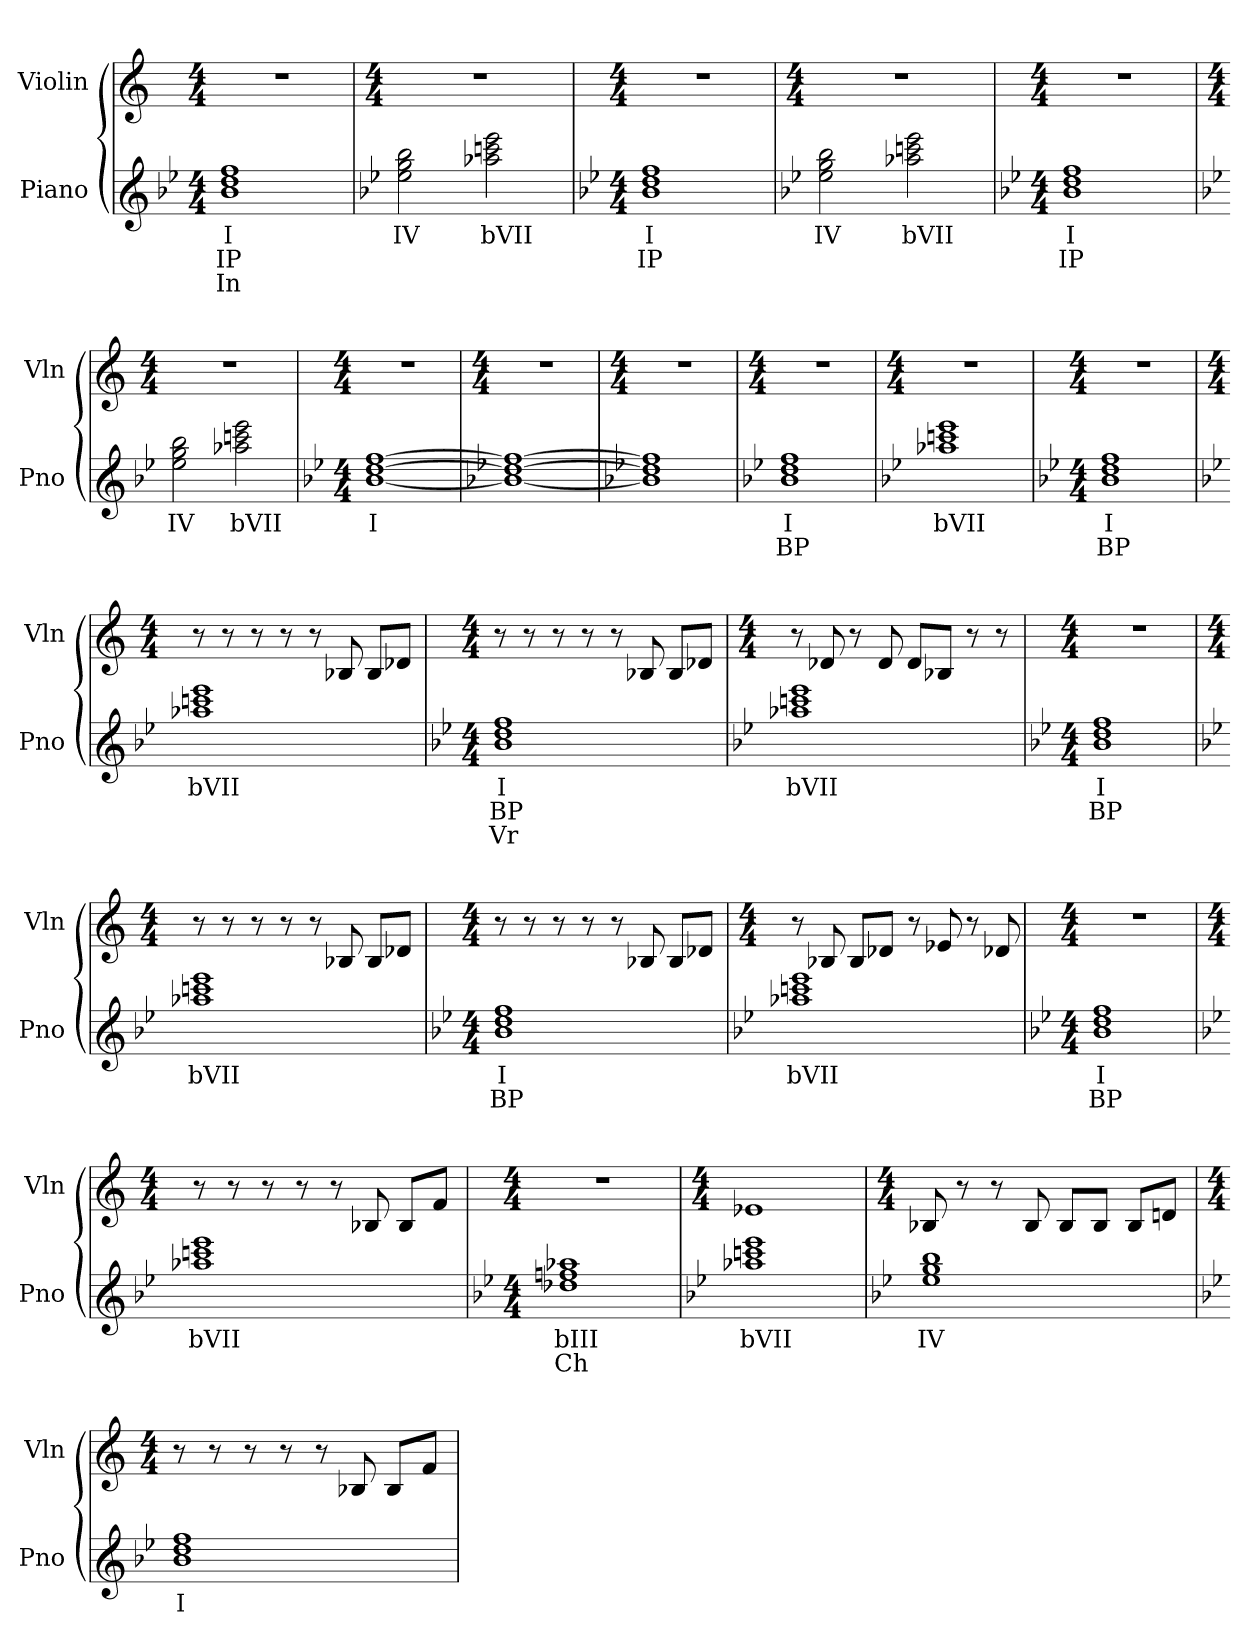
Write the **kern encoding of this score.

**kern	**text	**text	**text	**kern
*part2	*part2	*part2	*part2	*part1
*staff2	*staff2	*staff2	*staff2	*staff1
*I"Piano	*	*	*	*I"Violin
*I'Pno	*	*	*	*I'Vln
*k[b-e-]	*	*	*	*
*B-:	*	*	*	*
*M4/4	*	*	*	*M4/4
=	=	=	=	=
1b- 1dd 1ff	I	IP	In	1r
=	=	=	=	=
*k[b-e-]	*	*	*	*
*B-:	*	*	*	*
*	*	*	*	*M4/4
2ee- 2gg 2bb-	IV	.	.	1r
2aa-X 2cccn 2eee-	bVII	.	.	.
=	=	=	=	=
*k[b-e-]	*	*	*	*
*B-:	*	*	*	*
*M4/4	*	*	*	*M4/4
1b- 1dd 1ff	I	IP	.	1r
=	=	=	=	=
*k[b-e-]	*	*	*	*
*B-:	*	*	*	*
*	*	*	*	*M4/4
2ee- 2gg 2bb-	IV	.	.	1r
2aa-X 2cccn 2eee-	bVII	.	.	.
=	=	=	=	=
*k[b-e-]	*	*	*	*
*B-:	*	*	*	*
*M4/4	*	*	*	*M4/4
1b- 1dd 1ff	I	IP	.	1r
=	=	=	=	=
*k[b-e-]	*	*	*	*
*B-:	*	*	*	*
*	*	*	*	*M4/4
2ee- 2gg 2bb-	IV	.	.	1r
2aa-X 2cccn 2eee-	bVII	.	.	.
=	=	=	=	=
*k[b-e-]	*	*	*	*
*B-:	*	*	*	*
*M4/4	*	*	*	*M4/4
[1b- [1dd [1ff	I	.	.	1r
=	=	=	=	=
*k[b-e-]	*	*	*	*
*B-:	*	*	*	*
*	*	*	*	*M4/4
1b-_ 1dd_ 1ff_	.	.	.	1r
=	=	=	=	=
*k[b-e-]	*	*	*	*
*B-:	*	*	*	*
*	*	*	*	*M4/4
1b-] 1dd] 1ff]	.	.	.	1r
=	=	=	=	=
*k[b-e-]	*	*	*	*
*B-:	*	*	*	*
*	*	*	*	*M4/4
1b- 1dd 1ff	I	BP	.	1r
=	=	=	=	=
*k[b-e-]	*	*	*	*
*B-:	*	*	*	*
*	*	*	*	*M4/4
1aa-X 1cccn 1eee-	bVII	.	.	1r
=	=	=	=	=
*k[b-e-]	*	*	*	*
*B-:	*	*	*	*
*M4/4	*	*	*	*M4/4
1b- 1dd 1ff	I	BP	.	1r
=	=	=	=	=
*k[b-e-]	*	*	*	*
*B-:	*	*	*	*
*	*	*	*	*M4/4
1aa-X 1cccn 1eee-	bVII	.	.	8r
.	.	.	.	8r
.	.	.	.	8r
.	.	.	.	8r
.	.	.	.	8r
.	.	.	.	8B-X
.	.	.	.	8B-L
.	.	.	.	8d-XJ
=	=	=	=	=
*k[b-e-]	*	*	*	*
*B-:	*	*	*	*
*M4/4	*	*	*	*M4/4
1b- 1dd 1ff	I	BP	Vr	8r
.	.	.	.	8r
.	.	.	.	8r
.	.	.	.	8r
.	.	.	.	8r
.	.	.	.	8B-X
.	.	.	.	8B-L
.	.	.	.	8d-XJ
=	=	=	=	=
*k[b-e-]	*	*	*	*
*B-:	*	*	*	*
*	*	*	*	*M4/4
1aa-X 1cccn 1eee-	bVII	.	.	8r
.	.	.	.	8d-X
.	.	.	.	8r
.	.	.	.	8d-
.	.	.	.	8d-L
.	.	.	.	8B-XJ
.	.	.	.	8r
.	.	.	.	8r
=	=	=	=	=
*k[b-e-]	*	*	*	*
*B-:	*	*	*	*
*M4/4	*	*	*	*M4/4
1b- 1dd 1ff	I	BP	.	1r
=	=	=	=	=
*k[b-e-]	*	*	*	*
*B-:	*	*	*	*
*	*	*	*	*M4/4
1aa-X 1cccn 1eee-	bVII	.	.	8r
.	.	.	.	8r
.	.	.	.	8r
.	.	.	.	8r
.	.	.	.	8r
.	.	.	.	8B-X
.	.	.	.	8B-L
.	.	.	.	8d-XJ
=	=	=	=	=
*k[b-e-]	*	*	*	*
*B-:	*	*	*	*
*M4/4	*	*	*	*M4/4
1b- 1dd 1ff	I	BP	.	8r
.	.	.	.	8r
.	.	.	.	8r
.	.	.	.	8r
.	.	.	.	8r
.	.	.	.	8B-X
.	.	.	.	8B-L
.	.	.	.	8d-XJ
=	=	=	=	=
*k[b-e-]	*	*	*	*
*B-:	*	*	*	*
*	*	*	*	*M4/4
1aa-X 1cccn 1eee-	bVII	.	.	8r
.	.	.	.	8B-X
.	.	.	.	8B-L
.	.	.	.	8d-XJ
.	.	.	.	8r
.	.	.	.	8e-X
.	.	.	.	8r
.	.	.	.	8d-X
=	=	=	=	=
*k[b-e-]	*	*	*	*
*B-:	*	*	*	*
*M4/4	*	*	*	*M4/4
1b- 1dd 1ff	I	BP	.	1r
=	=	=	=	=
*k[b-e-]	*	*	*	*
*B-:	*	*	*	*
*	*	*	*	*M4/4
1aa-X 1cccn 1eee-	bVII	.	.	8r
.	.	.	.	8r
.	.	.	.	8r
.	.	.	.	8r
.	.	.	.	8r
.	.	.	.	8B-X
.	.	.	.	8B-L
.	.	.	.	8fJ
=	=	=	=	=
*k[b-e-]	*	*	*	*
*B-:	*	*	*	*
*M4/4	*	*	*	*M4/4
1dd-X 1ffn 1aa-X	bIII	Ch	.	1r
=	=	=	=	=
*k[b-e-]	*	*	*	*
*B-:	*	*	*	*
*	*	*	*	*M4/4
1aa-X 1cccn 1eee-	bVII	.	.	1e-X
=	=	=	=	=
*k[b-e-]	*	*	*	*
*B-:	*	*	*	*
*	*	*	*	*M4/4
1ee- 1gg 1bb-	IV	.	.	8B-X
.	.	.	.	8r
.	.	.	.	8r
.	.	.	.	8B-
.	.	.	.	8B-L
.	.	.	.	8B-J
.	.	.	.	8B-L
.	.	.	.	8dnJ
=	=	=	=	=
*k[b-e-]	*	*	*	*
*B-:	*	*	*	*
*	*	*	*	*M4/4
1b- 1dd 1ff	I	.	.	8r
.	.	.	.	8r
.	.	.	.	8r
.	.	.	.	8r
.	.	.	.	8r
.	.	.	.	8B-X
.	.	.	.	8B-L
.	.	.	.	8fJ
=	=	=	=	=
*-	*-	*-	*-	*-
